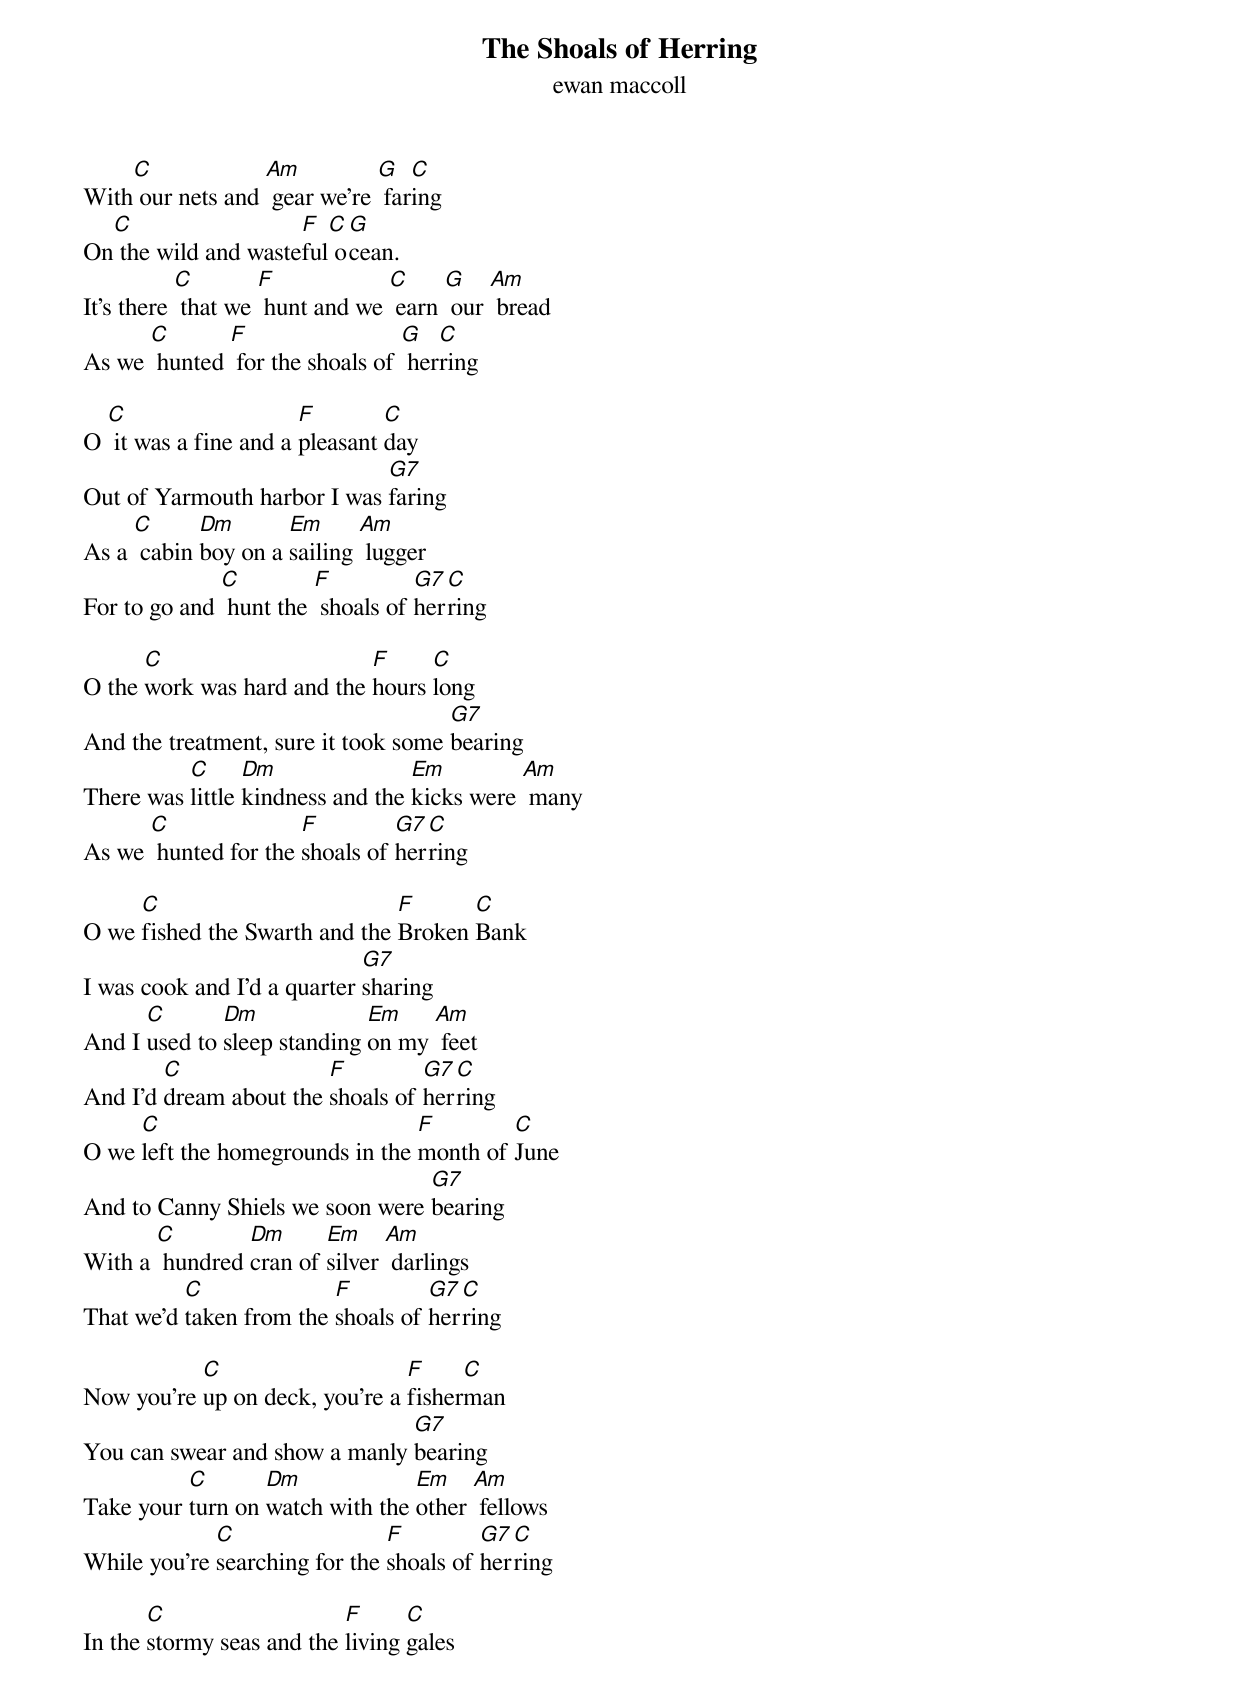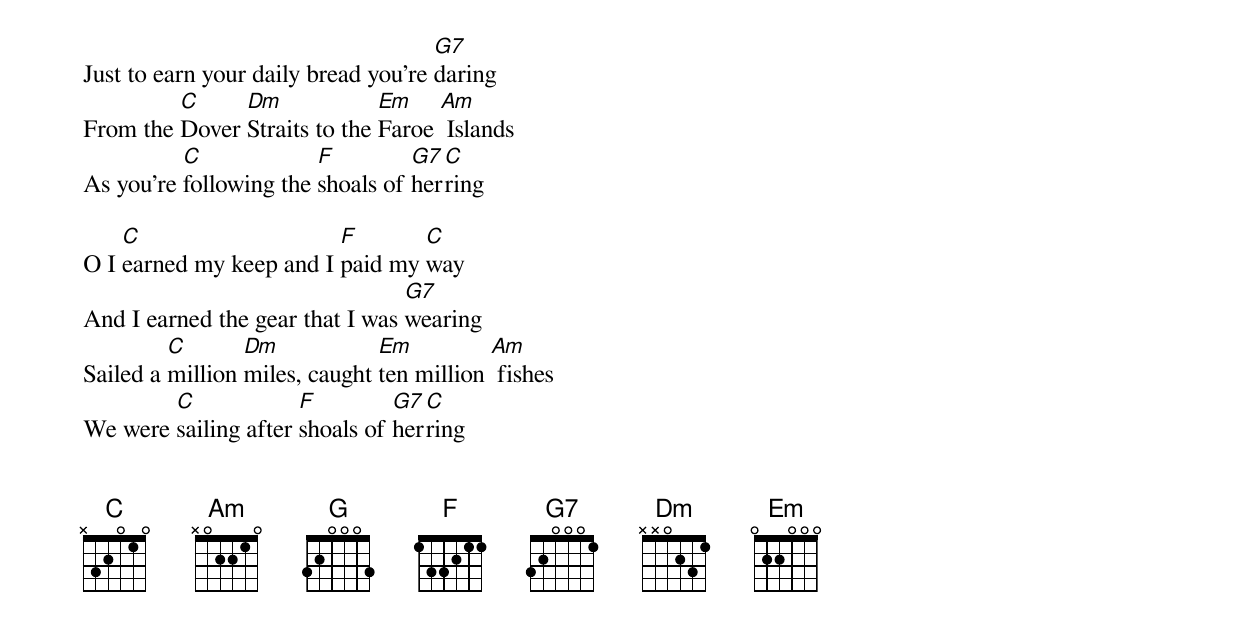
{title: The Shoals of Herring}
{subtitle: ewan maccoll}

With[C] our nets and [Am] gear we're [G] far[C]ing
On[C] the wild and waste[F]ful[C] o[G]cean.
It’s there [C] that we [F] hunt and we [C] earn [G] our [Am] bread
As we [C] hunted [F] for the shoals of [G] her[C]ring

O [C] it was a fine and a [F]pleasant [C]day
Out of Yarmouth harbor I was [G7]faring
As a [C] cabin [Dm]boy on a [Em]sailing [Am] lugger
For to go and [C] hunt the [F] shoals of [G7]her[C]ring

O the [C]work was hard and the [F]hours [C]long
And the treatment, sure it took some [G7]bearing
There was [C]little [Dm]kindness and the [Em]kicks were [Am] many
As we [C] hunted for the [F]shoals of [G7]her[C]ring

O we [C]fished the Swarth and the [F]Broken [C]Bank
I was cook and I'd a quarter [G7]sharing
And I [C]used to [Dm]sleep standing [Em]on my [Am] feet
And I'd [C]dream about the [F]shoals of [G7]her[C]ring
O we [C]left the homegrounds in the [F]month of [C]June
And to Canny Shiels we soon were [G7]bearing
With a [C] hundred [Dm]cran of [Em]silver [Am] darlings
That we'd [C]taken from the [F]shoals of [G7]her[C]ring

Now you're [C]up on deck, you're a [F]fisher[C]man
You can swear and show a manly [G7]bearing
Take your [C]turn on [Dm]watch with the [Em]other [Am] fellows
While you're [C]searching for the [F]shoals of [G7]her[C]ring

In the [C]stormy seas and the [F]living [C]gales
Just to earn your daily bread you're [G7]daring
From the [C]Dover [Dm]Straits to the [Em]Faroe [Am] Islands
As you're [C]following the [F]shoals of [G7]her[C]ring

O I [C]earned my keep and I [F]paid my [C]way
And I earned the gear that I was [G7]wearing
Sailed a [C]million [Dm]miles, caught [Em]ten million [Am] fishes
We were [C]sailing after [F]shoals of [G7]her[C]ring


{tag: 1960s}
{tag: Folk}
